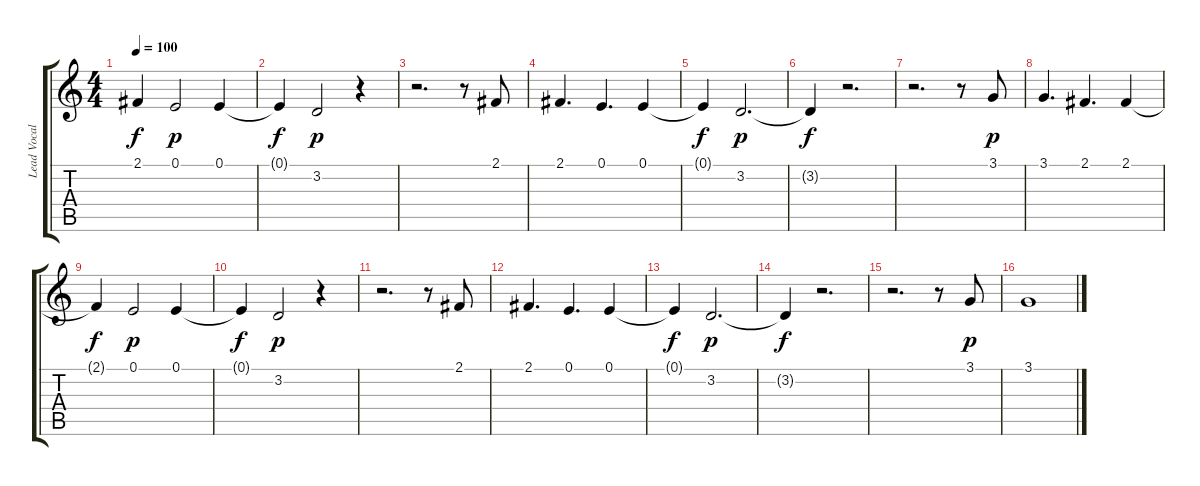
\track ("Lead Vocal" "Lead Vocal") {instrument pad4choir}
\staff {score tabs}
\tuning (E4 B3 G3 D3 A2 E2) {hide}
\ts (4 4)
\tempo 100
\clef g2
\ks c
2.1{t}.4{dy f} 0.1.2{dy p} 0.1.4 |
0.1{t}.4{dy f} 3.2.2{dy p} r.4 |
r.2{d} r.8 2.1.8 |
2.1.4{d} 0.1.4{d} 0.1.4 |
0.1{t}.4{dy f} 3.2.2{d dy p} |
3.2{t}.4{dy f} r.2{d} |
r.2{d} r.8 3.1.8{dy p} |
3.1.4{d} 2.1.4{d} 2.1.4 |
2.1{t}.4{dy f} 0.1.2{dy p} 0.1.4 |
0.1{t}.4{dy f} 3.2.2{dy p} r.4 |
r.2{d} r.8 2.1.8 |
2.1.4{d} 0.1.4{d} 0.1.4 |
0.1{t}.4{dy f} 3.2.2{d dy p} |
3.2{t}.4{dy f} r.2{d} |
r.2{d} r.8 3.1.8{dy p} |
3.1.1
